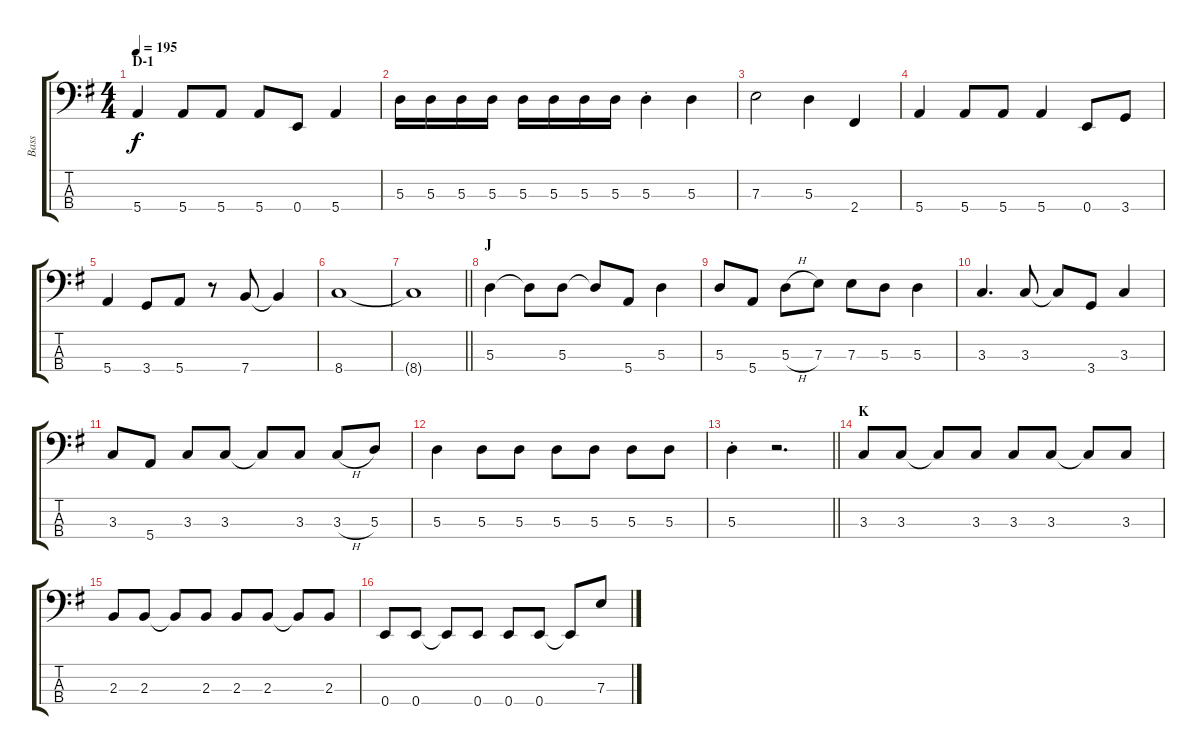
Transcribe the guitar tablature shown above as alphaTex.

\track ("Bass" "Bass") {instrument electricbassfinger}
\staff {score tabs}
\tuning (G2 D2 A1 E1) {hide}
\ts (4 4)
\section ("" "D-1")
\tempo 195
\clef f4
\ks g
5.4.4{dy f} 5.4.8 5.4.8 5.4.8 0.4.8 5.4.4 |
5.3.16 5.3.16 5.3.16 5.3.16 5.3.16 5.3.16 5.3.16 5.3.16 5.3{st}.4 5.3.4 |
7.3.2 5.3.4 2.4.4 |
5.4.4 5.4.8 5.4.8 5.4.4 0.4.8 3.4.8 |
5.4.4 3.4.8 5.4.8 r.8 7.4.8 7.4{t}.4 |
8.4.1 |
\barLineRight lightlight
8.4{t}.1 |
\section ("" "J")
5.3.4 5.3{t}.8 5.3.8 5.3{t}.8 5.4.8 5.3.4 |
5.3.8 5.4.8 5.3{h}.8 7.3.8 7.3.8 5.3.8 5.3.4 |
3.3.4{d} 3.3.8 3.3{t}.8 3.4.8 3.3.4 |
3.3.8 5.4.8 3.3.8 3.3.8 3.3{t}.8 3.3.8 3.3{h}.8 5.3.8 |
5.3.4 5.3.8 5.3.8 5.3.8 5.3.8 5.3.8 5.3.8 |
\barLineRight lightlight
5.3{st}.4 r.2{d} |
\section ("" "K")
3.3.8 3.3.8 3.3{t}.8 3.3.8 3.3.8 3.3.8 3.3{t}.8 3.3.8 |
2.3.8 2.3.8 2.3{t}.8 2.3.8 2.3.8 2.3.8 2.3{t}.8 2.3.8 |
0.4.8 0.4.8 0.4{t}.8 0.4.8 0.4.8 0.4.8 0.4{t}.8 7.3.8
